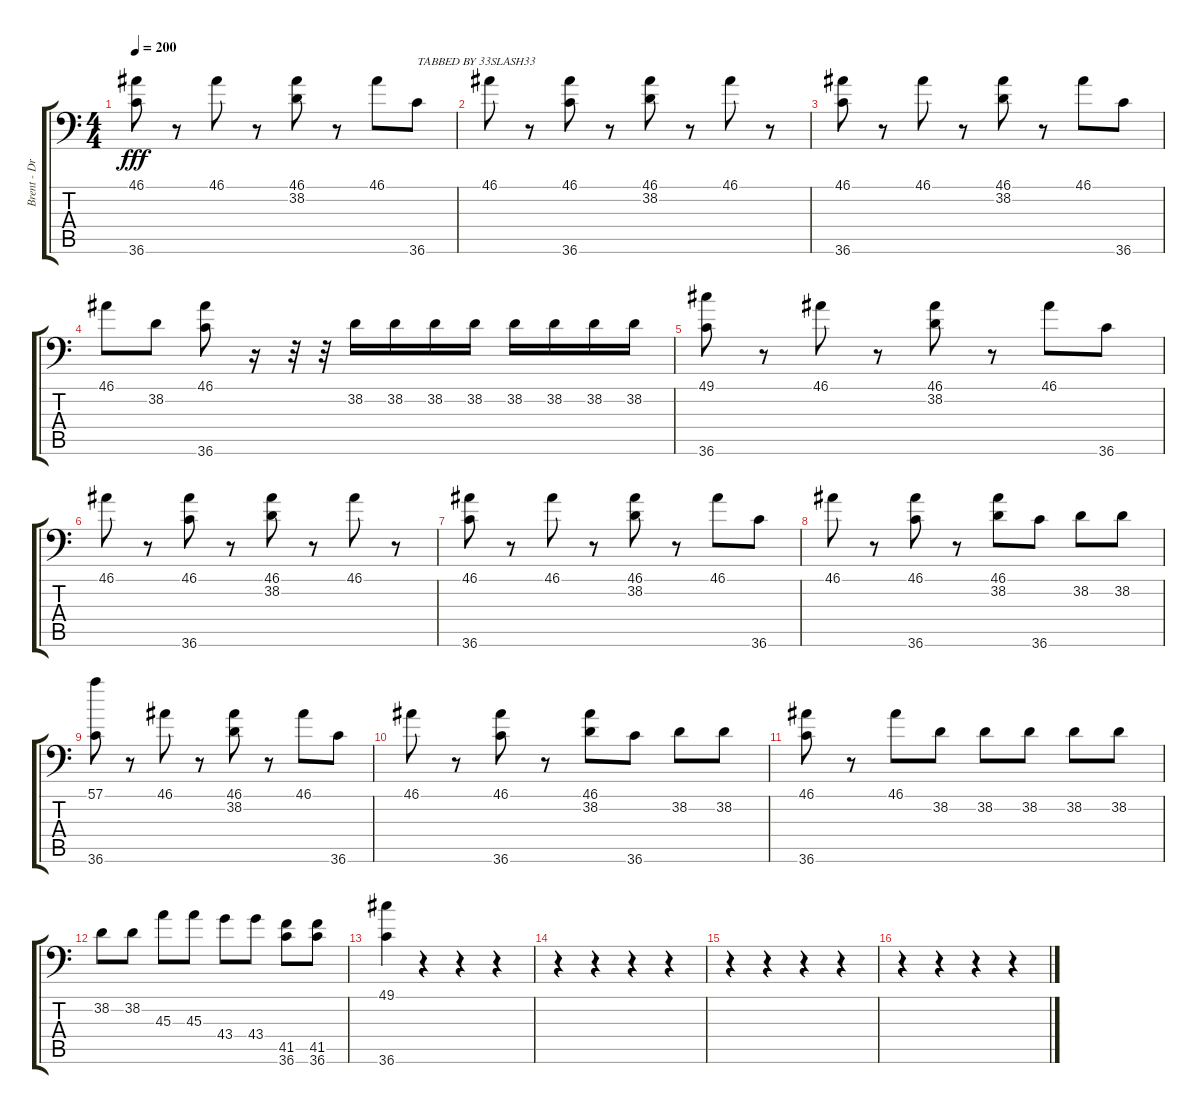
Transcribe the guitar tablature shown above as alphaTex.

\track ("Brent - Drums" "Brent - Dr") {instrument acousticgrandpiano}
\staff {score tabs}
\tuning (C-1 C-1 C-1 C-1 C-1 C-1) {hide}
\ts (4 4)
\tempo 200
\clef f4
\ks c
(46.1 36.6).8{dy fff} r.8 46.1.8 r.8 (46.1 38.2).8 r.8 46.1.8 36.6.8{txt "TABBED BY 33SLASH33"} |
46.1.8 r.8 (46.1 36.6).8 r.8 (46.1 38.2).8 r.8 46.1.8 r.8 |
(46.1 36.6).8 r.8 46.1.8 r.8 (46.1 38.2).8 r.8 46.1.8 36.6.8 |
46.1.8 38.2.8 (46.1 36.6).8 r.16 r.32 r.32 38.2.16 38.2.16 38.2.16 38.2.16 38.2.16 38.2.16 38.2.16 38.2.16 |
(49.1 36.6).8 r.8 46.1.8 r.8 (46.1 38.2).8 r.8 46.1.8 36.6.8 |
46.1.8 r.8 (46.1 36.6).8 r.8 (46.1 38.2).8 r.8 46.1.8 r.8 |
(46.1 36.6).8 r.8 46.1.8 r.8 (46.1 38.2).8 r.8 46.1.8 36.6.8 |
46.1.8 r.8 (46.1 36.6).8 r.8 (46.1 38.2).8 36.6.8 38.2.8 38.2.8 |
(57.1 36.6).8 r.8 46.1.8 r.8 (46.1 38.2).8 r.8 46.1.8 36.6.8 |
46.1.8 r.8 (46.1 36.6).8 r.8 (46.1 38.2).8 36.6.8 38.2.8 38.2.8 |
(46.1 36.6).8 r.8 46.1.8 38.2.8 38.2.8 38.2.8 38.2.8 38.2.8 |
38.2.8 38.2.8 45.3.8 45.3.8 43.4.8 43.4.8 (41.5 36.6).8 (41.5 36.6).8 |
(49.1 36.6).4 r.4 r.4 r.4 |
r.4 r.4 r.4 r.4 |
r.4 r.4 r.4 r.4 |
r.4 r.4 r.4 r.4
